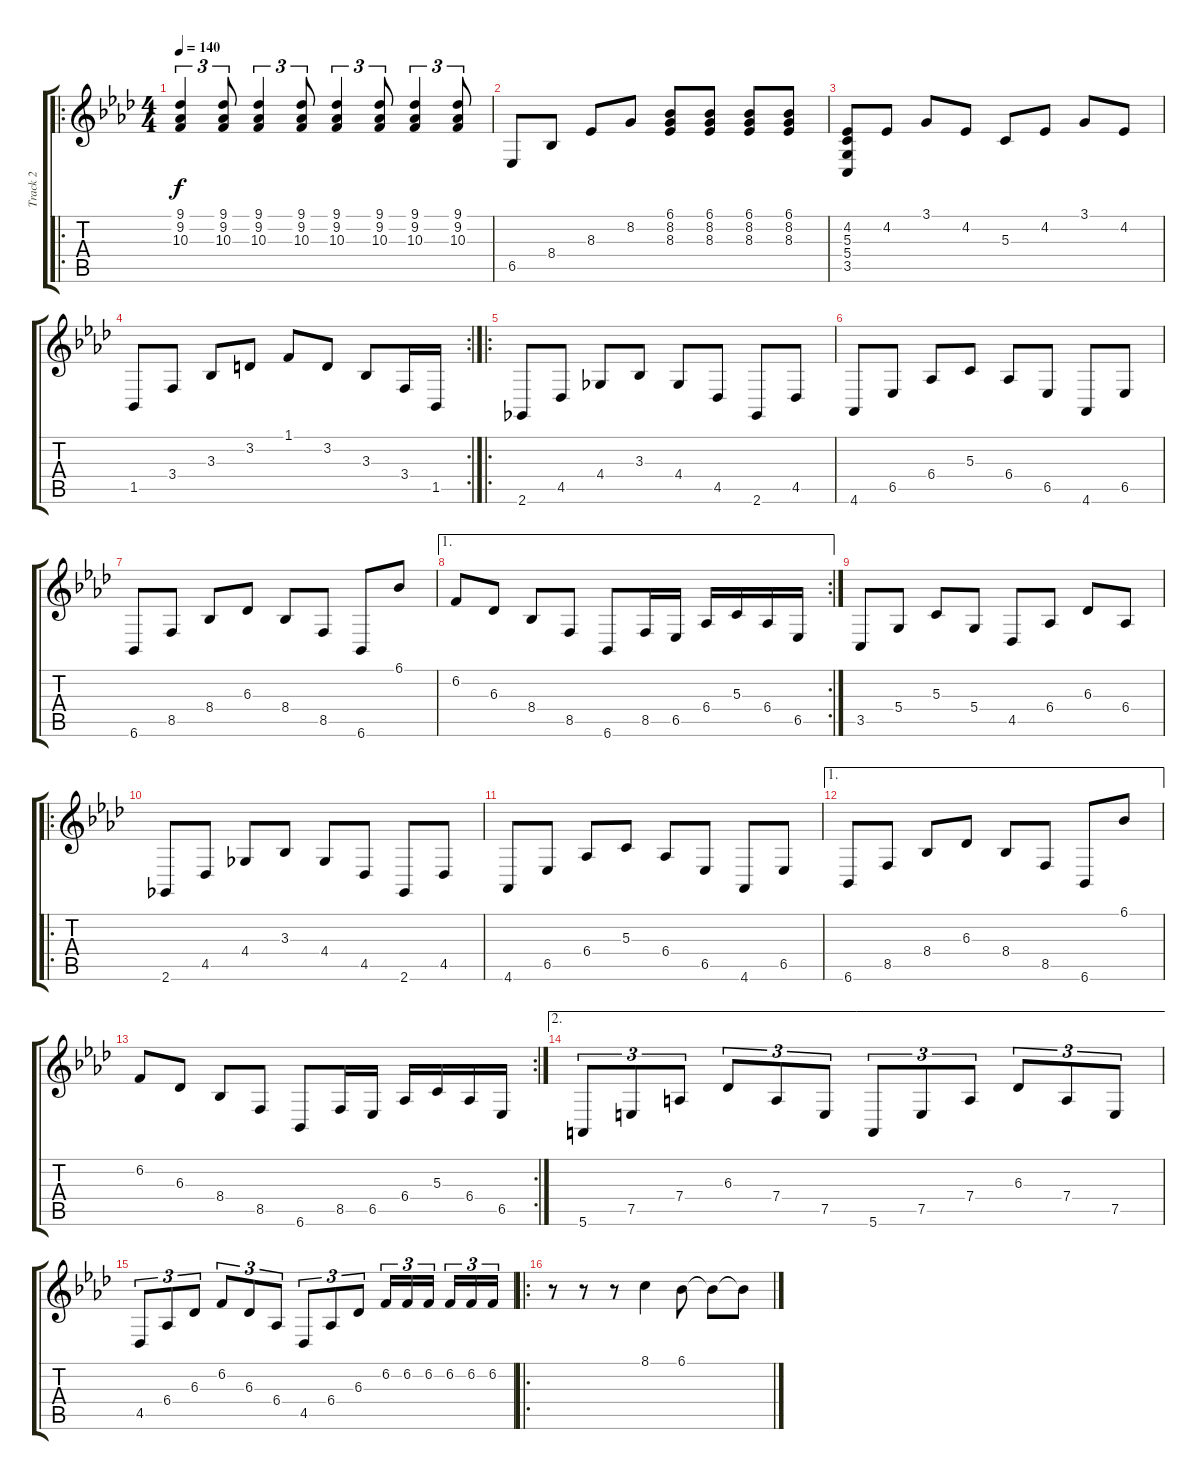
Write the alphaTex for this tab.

\track ("Track 2" "Track 2") {instrument synthbrass1}
\staff {score tabs}
\tuning (E4 B3 G3 D3 A2 E2) {hide}
\ro
\ts (4 4)
\tempo 140
\clef g2
\ks fminor
(9.1 9.2 10.3).4{tu (3 2) dy f volume 7 instrument electricgrandpiano} (9.1 9.2 10.3).8{tu (3 2) instrument electricgrandpiano} (9.1 9.2 10.3).4{tu (3 2) instrument electricgrandpiano} (9.1 9.2 10.3).8{tu (3 2) instrument electricgrandpiano} (9.1 9.2 10.3).4{tu (3 2) instrument electricgrandpiano} (9.1 9.2 10.3).8{tu (3 2) instrument electricgrandpiano} (9.1 9.2 10.3).4{tu (3 2) instrument electricgrandpiano} (9.1 9.2 10.3).8{tu (3 2) instrument electricgrandpiano} |
6.5.8 8.4.8 8.3.8 8.2.8 (6.1 8.2 8.3).8 (6.1 8.2 8.3).8 (6.1 8.2 8.3).8 (6.1 8.2 8.3).8 |
(4.2 5.3 5.4 3.5).8 4.2.8 3.1.8 4.2.8 5.3.8 4.2.8 3.1.8 4.2.8 |
\rc 2
1.5.8 3.4.8 3.3.8 3.2.8 1.1.8 3.2.8 3.3.8 3.4.16 1.5.16 |
\ro
2.6.8 4.5.8 4.4.8 3.3.8 4.4.8 4.5.8 2.6.8 4.5.8 |
4.6.8 6.5.8 6.4.8 5.3.8 6.4.8 6.5.8 4.6.8 6.5.8 |
6.6.8 8.5.8 8.4.8 6.3.8 8.4.8 8.5.8 6.6.8 6.1.8 |
\ae 1
\rc 2
6.2.8 6.3.8 8.4.8 8.5.8 6.6.8 8.5.16 6.5.16 6.4.16 5.3.16 6.4.16 6.5.16 |
3.5.8 5.4.8 5.3.8 5.4.8 4.5.8 6.4.8 6.3.8 6.4.8 |
\ro
2.6.8 4.5.8 4.4.8 3.3.8 4.4.8 4.5.8 2.6.8 4.5.8 |
4.6.8 6.5.8 6.4.8 5.3.8 6.4.8 6.5.8 4.6.8 6.5.8 |
\ae 1
6.6.8 8.5.8 8.4.8 6.3.8 8.4.8 8.5.8 6.6.8 6.1.8 |
\rc 2
6.2.8 6.3.8 8.4.8 8.5.8 6.6.8 8.5.16 6.5.16 6.4.16 5.3.16 6.4.16 6.5.16 |
\ae 2
5.6.8{tu (3 2) volume 10} 7.5.8{tu (3 2)} 7.4.8{tu (3 2)} 6.3.8{tu (3 2)} 7.4.8{tu (3 2)} 7.5.8{tu (3 2)} 5.6.8{tu (3 2)} 7.5.8{tu (3 2)} 7.4.8{tu (3 2)} 6.3.8{tu (3 2)} 7.4.8{tu (3 2)} 7.5.8{tu (3 2)} |
4.5.8{tu (3 2)} 6.4.8{tu (3 2)} 6.3.8{tu (3 2)} 6.2.8{tu (3 2)} 6.3.8{tu (3 2)} 6.4.8{tu (3 2)} 4.5.8{tu (3 2)} 6.4.8{tu (3 2)} 6.3.8{tu (3 2)} 6.2.16{tu (3 2)} 6.2.16{tu (3 2)} 6.2.16{tu (3 2)} 6.2.16{tu (3 2)} 6.2.16{tu (3 2)} 6.2.16{tu (3 2)} |
\ro
r.8{volume 10 instrument synthbrass1} r.8 r.8 8.1.4 6.1.8 6.1{t}.8 6.1{t}.8
